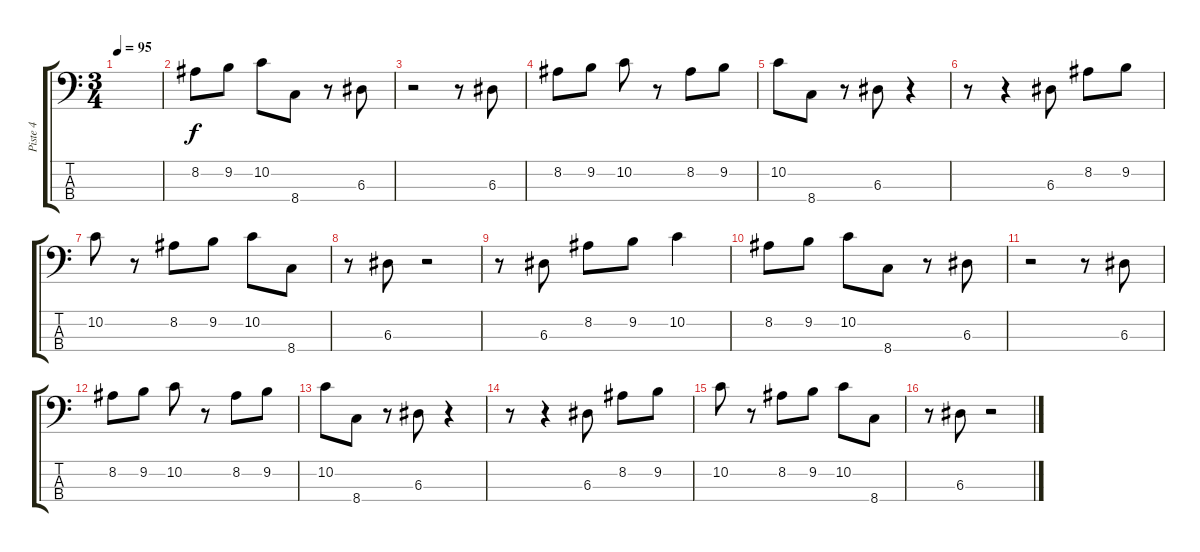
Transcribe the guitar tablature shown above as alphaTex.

\track ("Piste 4" "Piste 4") {instrument synthbass2}
\staff {score tabs}
\tuning (G2 D2 A1 E1) {hide}
\ts (3 4)
\tempo 95
\clef f4
\ks c
|
8.2.8 9.2.8 10.2.8 8.4.8 r.8 6.3.8 |
r.2 r.8 6.3.8 |
8.2.8 9.2.8 10.2.8 r.8 8.2.8 9.2.8 |
10.2.8 8.4.8 r.8 6.3.8 r.4 |
r.8 r.4 6.3.8 8.2.8 9.2.8 |
10.2.8 r.8 8.2.8 9.2.8 10.2.8 8.4.8 |
r.8 6.3.8 r.2 |
r.8 6.3.8 8.2.8 9.2.8 10.2.4 |
8.2.8 9.2.8 10.2.8 8.4.8 r.8 6.3.8 |
r.2 r.8 6.3.8 |
8.2.8 9.2.8 10.2.8 r.8 8.2.8 9.2.8 |
10.2.8 8.4.8 r.8 6.3.8 r.4 |
r.8 r.4 6.3.8 8.2.8 9.2.8 |
10.2.8 r.8 8.2.8 9.2.8 10.2.8 8.4.8 |
r.8 6.3.8 r.2
